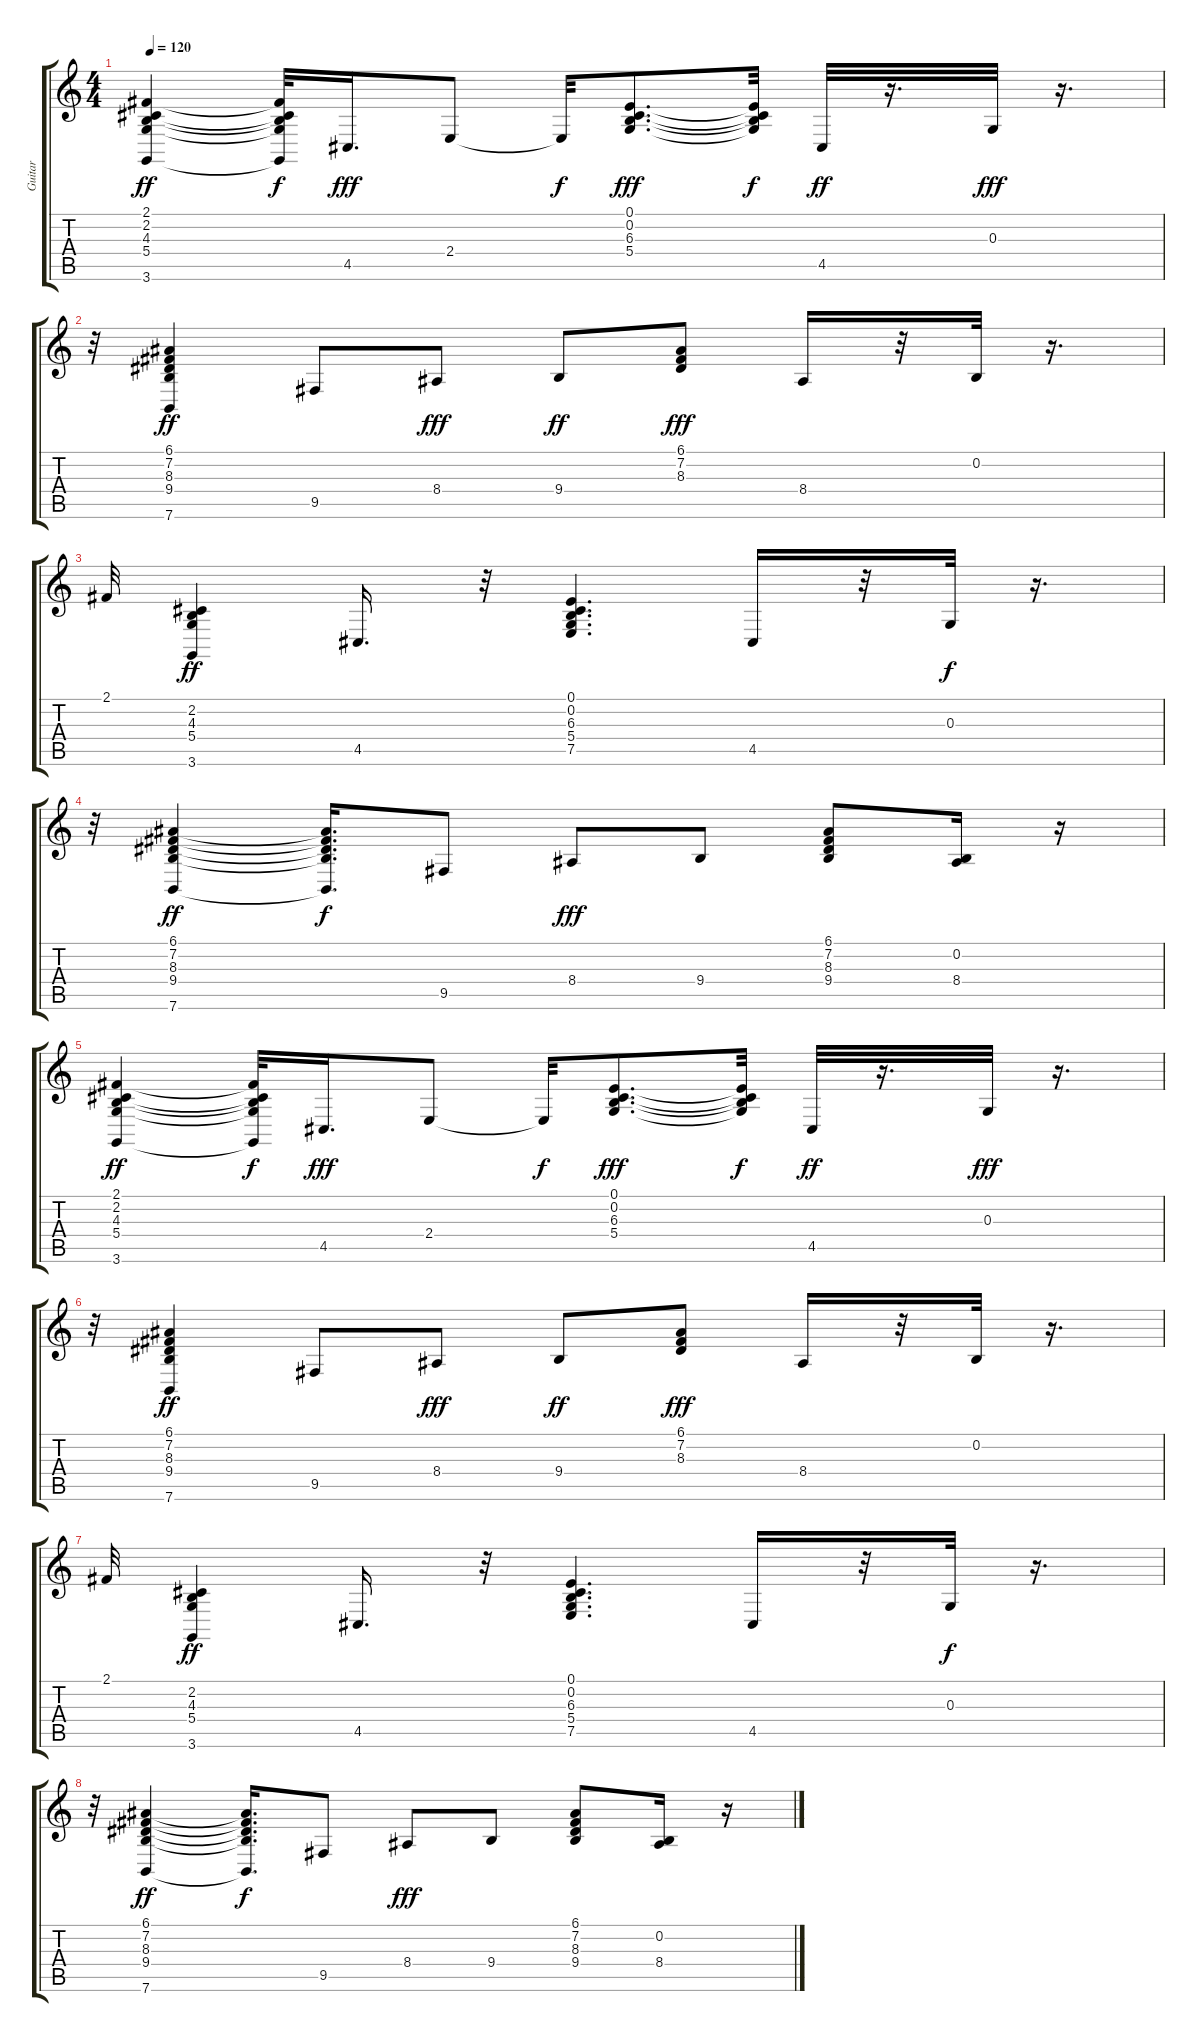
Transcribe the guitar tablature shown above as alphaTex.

\track ("Guitar" "Guitar") {instrument pad8sweep}
\staff {score tabs}
\tuning (E4 B3 G3 D3 A2 E2) {hide}
\ts (4 4)
\tempo 120
\clef g2
\ks c
(2.1 2.2 4.3 5.4 3.6).4{dy ff} (2.1{t} 2.2{t} 4.3{t} 5.4{t} 3.6{t}).32{dy f} 4.5.16{d dy fff} 2.4.8 2.4{t}.32{dy f} (0.1 0.2 6.3 5.4).8{d dy fff} (0.1{t} 0.2{t} 6.3{t} 5.4{t}).32{dy f} 4.5.32{dy ff} r.16{d} 0.3.32{dy fff} r.16{d} |
r.32 (6.1 7.2 8.3 9.4 7.6).4{dy ff} 9.5.8 8.4.8{dy fff} 9.4.8{dy ff} (6.1 7.2 8.3).8{dy fff} 8.4.16 r.32 0.2.32 r.16{d} |
2.1.32 (2.2 4.3 5.4 3.6).4{dy ff} 4.5.16{d} r.32 (0.1 0.2 6.3 5.4 7.5).4{d} 4.5.16 r.32 0.3.32{dy f} r.16{d} |
r.32 (6.1 7.2 8.3 9.4 7.6).4{dy ff} (6.1{t} 7.2{t} 8.3{t} 9.4{t} 7.6{t}).16{d dy f} 9.5.8 8.4.8{dy fff} 9.4.8 (6.1 7.2 8.3 9.4).8 (0.2 8.4).16 r.16 |
(2.1 2.2 4.3 5.4 3.6).4{dy ff} (2.1{t} 2.2{t} 4.3{t} 5.4{t} 3.6{t}).32{dy f} 4.5.16{d dy fff} 2.4.8 2.4{t}.32{dy f} (0.1 0.2 6.3 5.4).8{d dy fff} (0.1{t} 0.2{t} 6.3{t} 5.4{t}).32{dy f} 4.5.32{dy ff} r.16{d} 0.3.32{dy fff} r.16{d} |
r.32 (6.1 7.2 8.3 9.4 7.6).4{dy ff} 9.5.8 8.4.8{dy fff} 9.4.8{dy ff} (6.1 7.2 8.3).8{dy fff} 8.4.16 r.32 0.2.32 r.16{d} |
2.1.32 (2.2 4.3 5.4 3.6).4{dy ff} 4.5.16{d} r.32 (0.1 0.2 6.3 5.4 7.5).4{d} 4.5.16 r.32 0.3.32{dy f} r.16{d} |
r.32 (6.1 7.2 8.3 9.4 7.6).4{dy ff} (6.1{t} 7.2{t} 8.3{t} 9.4{t} 7.6{t}).16{d dy f} 9.5.8 8.4.8{dy fff} 9.4.8 (6.1 7.2 8.3 9.4).8 (0.2 8.4).16 r.16
